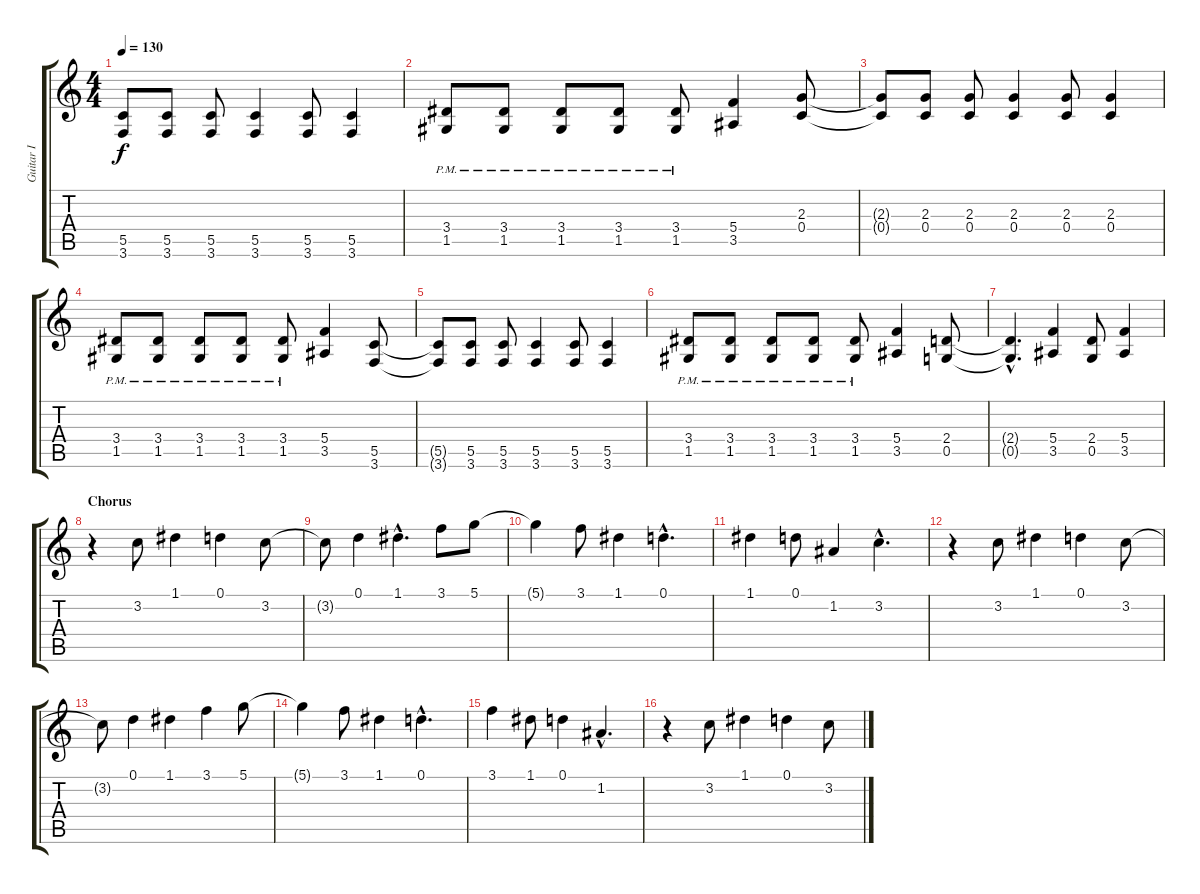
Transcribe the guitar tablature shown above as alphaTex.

\track ("Guitar I" "Guitar I") {instrument distortionguitar}
\staff {score tabs}
\tuning (D4 A3 F3 C3 G2 D2) {hide}
\ts (4 4)
\tempo 130
\clef g2
\ks c
(5.5{t} 3.6{t}).8{dy f} (5.5 3.6).8 (5.5 3.6).8 (5.5 3.6).4 (5.5 3.6).8 (5.5 3.6).4 |
(3.4{pm} 1.5{pm}).8 (3.4{pm} 1.5{pm}).8 (3.4{pm} 1.5{pm}).8 (3.4{pm} 1.5{pm}).8 (3.4{pm} 1.5{pm}).8 (5.4 3.5).4 (2.3 0.4).8 |
(2.3{t} 0.4{t}).8 (2.3 0.4).8 (2.3 0.4).8 (2.3 0.4).4 (2.3 0.4).8 (2.3 0.4).4 |
(3.4{pm} 1.5{pm}).8 (3.4{pm} 1.5{pm}).8 (3.4{pm} 1.5{pm}).8 (3.4{pm} 1.5{pm}).8 (3.4{pm} 1.5{pm}).8 (5.4 3.5).4 (5.5 3.6).8 |
(5.5{t} 3.6{t}).8 (5.5 3.6).8 (5.5 3.6).8 (5.5 3.6).4 (5.5 3.6).8 (5.5 3.6).4 |
(3.4{pm} 1.5{pm}).8 (3.4{pm} 1.5).8 (3.4{pm} 1.5{pm}).8 (3.4{pm} 1.5{pm}).8 (3.4{pm} 1.5{pm}).8 (5.4 3.5).4 (2.4 0.5).8 |
(2.4{hac t} 0.5{hac t}).4{d} (5.4 3.5).4 (2.4 0.5).8 (5.4 3.5).4 |
\section ("" "Chorus")
r.4 3.2.8 1.1.4 0.1.4 3.2.8 |
3.2{t}.8 0.1.4 1.1{hac}.4{d} 3.1.8 5.1.8 |
5.1{t}.4 3.1.8 1.1.4 0.1{hac}.4{d} |
1.1.4 0.1.8 1.2.4 3.2{hac}.4{d} |
r.4 3.2.8 1.1.4 0.1.4 3.2.8 |
3.2{t}.8 0.1.4 1.1.4 3.1.4 5.1.8 |
5.1{t}.4 3.1.8 1.1.4 0.1{hac}.4{d} |
3.1.4 1.1.8 0.1.4 1.2{hac}.4{d} |
r.4 3.2.8 1.1.4 0.1.4 3.2.8
